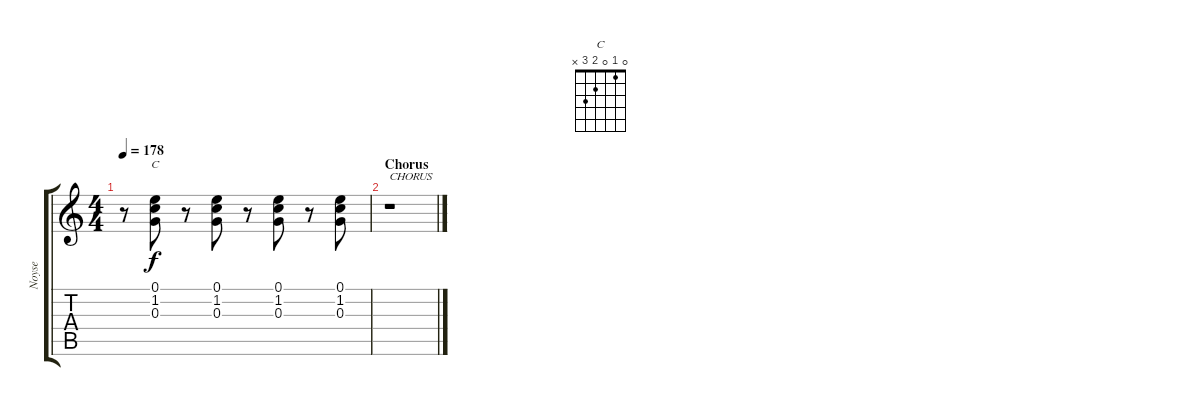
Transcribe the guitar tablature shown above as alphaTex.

\track ("Noyse" "Noyse") {instrument electricguitarclean}
\staff {score tabs}
\tuning (E4 B3 G3 D3 A2 E2) {hide}
\chord ("C" 0 1 0 2 3 x)
\ts (4 4)
\tempo 178
\clef g2
\ks c
r.8{dy f} (0.1 1.2 0.3).8{ch "C"} r.8 (0.1 1.2 0.3).8 r.8 (0.1 1.2 0.3).8 r.8 (0.1 1.2 0.3).8 |
\section ("" "Chorus")
r.1{txt "CHORUS"}
